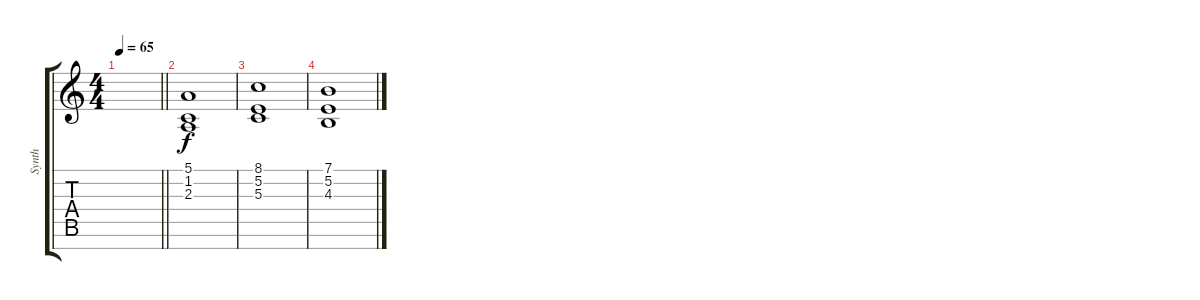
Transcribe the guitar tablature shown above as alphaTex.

\track ("Synth" "Synth") {instrument pad2warm}
\staff {score tabs}
\tuning (E4 B3 G3 D3 A2 E2 B1) {hide}
\ts (4 4)
\tempo 65
\clef g2
\barLineRight lightlight
\ks c
|
\section ("" "")
(5.1 1.2 2.3).1 |
(8.1 5.2 5.3).1 |
(7.1 5.2 4.3).1
